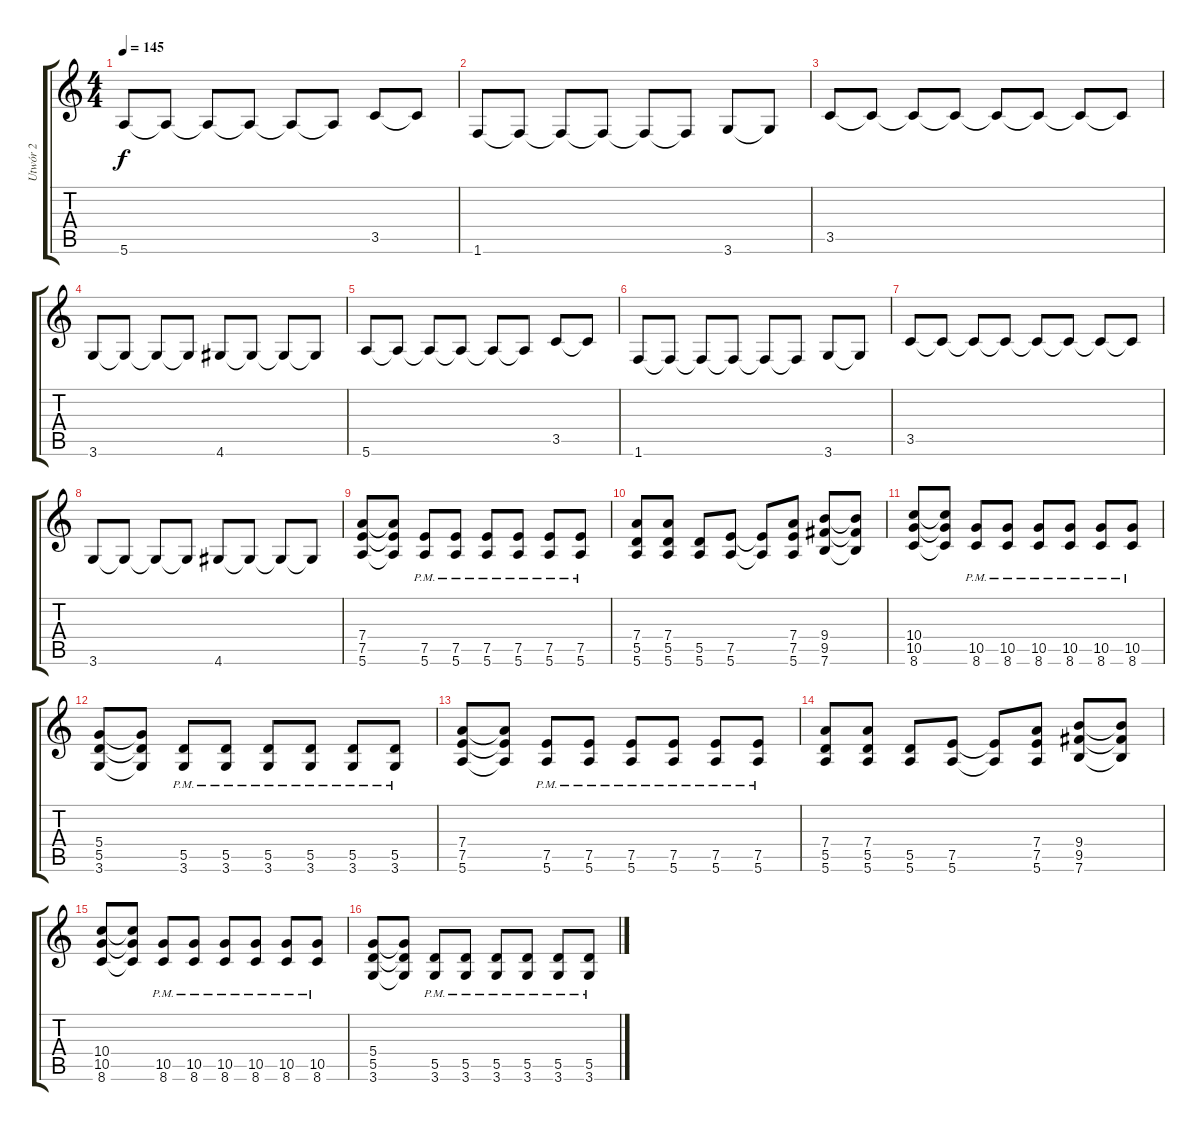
\track ("Utwór 2" "Utwór 2") {instrument overdrivenguitar}
\staff {score tabs}
\tuning (E4 B3 G3 D3 A2 E2) {hide}
\ts (4 4)
\tempo 145
\clef g2
\ks c
5.6.8{dy f} 5.6{t}.8 5.6{t}.8 5.6{t}.8 5.6{t}.8 5.6{t}.8 3.5.8 3.5{t}.8 |
1.6.8 1.6{t}.8 1.6{t}.8 1.6{t}.8 1.6{t}.8 1.6{t}.8 3.6.8 3.6{t}.8 |
3.5.8 3.5{t}.8 3.5{t}.8 3.5{t}.8 3.5{t}.8 3.5{t}.8 3.5{t}.8 3.5{t}.8 |
3.6.8 3.6{t}.8 3.6{t}.8 3.6{t}.8 4.6.8 4.6{t}.8 4.6{t}.8 4.6{t}.8 |
5.6.8 5.6{t}.8 5.6{t}.8 5.6{t}.8 5.6{t}.8 5.6{t}.8 3.5.8 3.5{t}.8 |
1.6.8 1.6{t}.8 1.6{t}.8 1.6{t}.8 1.6{t}.8 1.6{t}.8 3.6.8 3.6{t}.8 |
3.5.8 3.5{t}.8 3.5{t}.8 3.5{t}.8 3.5{t}.8 3.5{t}.8 3.5{t}.8 3.5{t}.8 |
3.6.8 3.6{t}.8 3.6{t}.8 3.6{t}.8 4.6.8 4.6{t}.8 4.6{t}.8 4.6{t}.8 |
(7.4 7.5 5.6).8 (7.4{t} 7.5{t} 5.6{t}).8 (7.5{pm} 5.6{pm}).8 (7.5{pm} 5.6{pm}).8 (7.5{pm} 5.6{pm}).8 (7.5{pm} 5.6{pm}).8 (7.5{pm} 5.6{pm}).8 (7.5{pm} 5.6{pm}).8 |
(7.4 5.5 5.6).8 (7.4 5.5 5.6).8 (5.5 5.6).8 (7.5 5.6).8 (7.5{t} 5.6{t}).8 (7.4 7.5 5.6).8 (9.4 9.5 7.6).8 (9.4{t} 9.5{t} 7.6{t}).8 |
(10.4 10.5 8.6).8 (10.4{t} 10.5{t} 8.6{t}).8 (10.5{pm} 8.6{pm}).8 (10.5{pm} 8.6{pm}).8 (10.5{pm} 8.6{pm}).8 (10.5{pm} 8.6{pm}).8 (10.5{pm} 8.6{pm}).8 (10.5{pm} 8.6{pm}).8 |
(5.4 5.5 3.6).8 (5.4{t} 5.5{t} 3.6{t}).8 (5.5{pm} 3.6{pm}).8 (5.5{pm} 3.6{pm}).8 (5.5{pm} 3.6{pm}).8 (5.5{pm} 3.6{pm}).8 (5.5{pm} 3.6{pm}).8 (5.5{pm} 3.6{pm}).8 |
(7.4 7.5 5.6).8 (7.4{t} 7.5{t} 5.6{t}).8 (7.5{pm} 5.6{pm}).8 (7.5{pm} 5.6{pm}).8 (7.5{pm} 5.6{pm}).8 (7.5{pm} 5.6{pm}).8 (7.5{pm} 5.6{pm}).8 (7.5{pm} 5.6{pm}).8 |
(7.4 5.5 5.6).8 (7.4 5.5 5.6).8 (5.5 5.6).8 (7.5 5.6).8 (7.5{t} 5.6{t}).8 (7.4 7.5 5.6).8 (9.4 9.5 7.6).8 (9.4{t} 9.5{t} 7.6{t}).8 |
(10.4 10.5 8.6).8 (10.4{t} 10.5{t} 8.6{t}).8 (10.5{pm} 8.6{pm}).8 (10.5{pm} 8.6{pm}).8 (10.5{pm} 8.6{pm}).8 (10.5{pm} 8.6{pm}).8 (10.5{pm} 8.6{pm}).8 (10.5{pm} 8.6{pm}).8 |
(5.4 5.5 3.6).8 (5.4{t} 5.5{t} 3.6{t}).8 (5.5{pm} 3.6{pm}).8 (5.5{pm} 3.6{pm}).8 (5.5{pm} 3.6{pm}).8 (5.5{pm} 3.6{pm}).8 (5.5{pm} 3.6{pm}).8 (5.5{pm} 3.6{pm}).8
